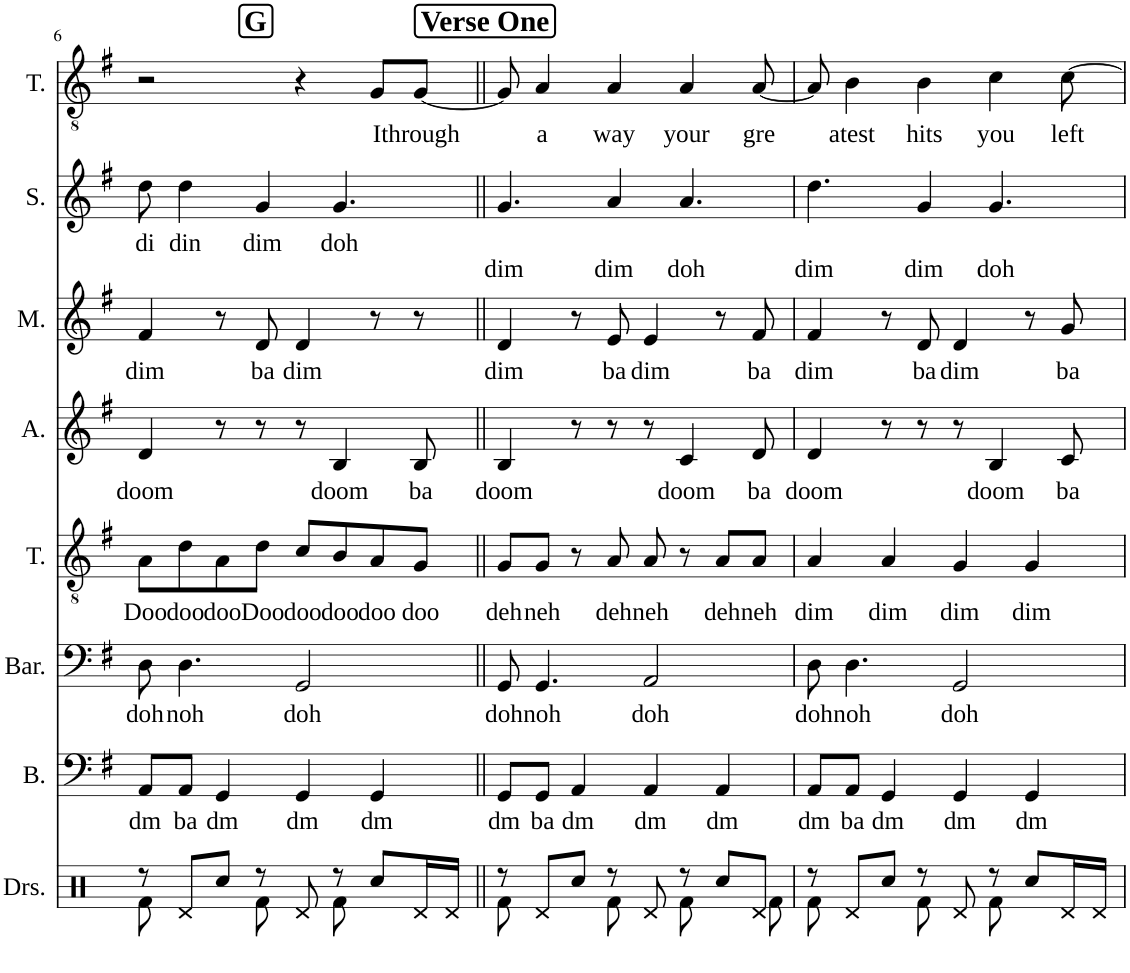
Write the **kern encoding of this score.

**kern	**kern	**text	**kern	**text	**kern	**text	**kern	**text	**kern	**text	**kern	**text	**text	**kern	**text
*part8	*part7	*part7	*part6	*part6	*part5	*part5	*part4	*part4	*part3	*part3	*part2	*part2	*part2	*part1	*part1
*staff8	*staff7	*staff7	*staff6	*staff6	*staff5	*staff5	*staff4	*staff4	*staff3	*staff3	*staff2	*staff2	*staff2	*staff1	*staff1
*I"Drumset	*I"Bass	*	*I"Baritone	*	*I"Tenor	*	*I"Alto	*	*I"Mezzo	*	*I"Soprano	*	*	*I"Tenor	*
*I'Drs.	*I'B.	*	*I'Bar.	*	*I'T.	*	*I'A.	*	*I'M.	*	*I'S.	*	*	*I'T.	*
!!LO:PB:g=z
*clefX	*clefF4	*	*clefF4	*	*clefGv2	*	*clefG2	*	*clefG2	*	*clefG2	*	*	*clefGv2	*
*k[]	*k[f#]	*	*k[f#]	*	*k[f#]	*	*k[f#]	*	*k[f#]	*	*k[f#]	*	*	*k[f#]	*
*M4/4	*M4/4	*	*M4/4	*	*M4/4	*	*M4/4	*	*M4/4	*	*M4/4	*	*	*M4/4	*
!!LO:REH:place=s1:a:B:cj:fs=14:t=G:qo=1.5
=6	=6	=6	=6	=6	=6	=6	=6	=6	=6	=6	=6	=6	=6	=6	=6
*^	*	*	*	*	*	*	*	*	*	*	*	*	*	*	*
!	!	!	!LO:LY:b	!	!LO:LY:b	!	!LO:LY:b	!	!LO:LY:b	!	!LO:LY:b	!	!LO:LY:b	!	!	!
8r	8Rf\	8AA/L	dm	8D\	doh	8A\L	Doo	4d/	doom	4f#/	dim	8dd\	di	.	2r	.
!	!	!	!LO:LY:b	!	!LO:LY:b	!	!LO:LY:b	!	!	!	!	!	!LO:LY:b	!	!	!
8Rd/L	4ryy	8AA/J	ba	4.D\	noh	8d\	doo	.	.	.	.	4dd\	din	.	.	.
!	!	!	!LO:LY:b	!	!	!	!LO:LY:b	!	!	!	!	!	!	!	!	!
8Rcc/J	.	4GG/	dm	.	.	8A\	doo	8r	.	8r	.	.	.	.	.	.
!	!	!	!	!	!	!	!LO:LY:b	!	!	!	!LO:LY:b	!	!LO:LY:b	!	!	!
8r	8Rf\	.	.	.	.	8d\J	Doo	8r	.	8d/	ba	4g/	dim	.	.	.
!	!	!	!LO:LY:b	!	!LO:LY:b	!	!LO:LY:b	!	!	!	!LO:LY:b	!	!	!	!	!
8Rd/	8ryy	4GG/	dm	2GG/	doh	8c/L	doo	8r	.	4d/	dim	.	.	.	4r	.
!	!	!	!	!	!	!	!LO:LY:b	!	!LO:LY:b	!	!	!	!LO:LY:b	!	!	!
8r	8Rf\	.	.	.	.	8B/	doo	4B/	doom	.	.	4.g/	doh	.	.	.
!	!	!	!LO:LY:b	!	!	!	!LO:LY:b	!	!	!	!	!	!	!	!	!LO:LY:b
8Rcc/L	4ryy	4GG/	dm	.	.	8A/	doo	.	.	8r	.	.	.	.	8G/L	I
!	!	!	!	!	!	!	!LO:LY:b	!	!LO:LY:b	!	!	!	!	!	!	!LO:LY:b
16Rd/L	.	.	.	.	.	8G/J	doo	8B/	ba	8r	.	.	.	.	[8G/J	through
16Rd/JJ	.	.	.	.	.	.	.	.	.	.	.	.	.	.	.	.
!!LO:REH:place=s1:a:B:cj:fs=14:t=Verse One
=7||	=7||	=7||	=7||	=7||	=7||	=7||	=7||	=7||	=7||	=7||	=7||	=7||	=7||	=7||	=7||	=7||
!	!	!	!LO:LY:b	!	!LO:LY:b	!	!LO:LY:b	!	!LO:LY:b	!	!LO:LY:b	!	!	!LO:LY:b	!	!
8r	8Rf\	8GG/L	dm	8GG/	doh	8G/L	deh	4B/	doom	4d/	dim	4.g/	.	dim	8G/]	.
!	!	!	!LO:LY:b	!	!LO:LY:b	!	!LO:LY:b	!	!	!	!	!	!	!	!	!LO:LY:b
8Rd/L	4ryy	8GG/J	ba	4.GG/	noh	8G/J	neh	.	.	.	.	.	.	.	4A/	a
!	!	!	!LO:LY:b	!	!	!	!	!	!	!	!	!	!	!	!	!
8Rcc/J	.	4AA/	dm	.	.	8r	.	8r	.	8r	.	.	.	.	.	.
!	!	!	!	!	!	!	!LO:LY:b	!	!	!	!LO:LY:b	!	!	!LO:LY:b	!	!LO:LY:b
8r	8Rf\	.	.	.	.	8A/	deh	8r	.	8e/	ba	4a/	.	dim	4A/	way
!	!	!	!LO:LY:b	!	!LO:LY:b	!	!LO:LY:b	!	!	!	!LO:LY:b	!	!	!	!	!
8Rd/	8ryy	4AA/	dm	2AA/	doh	8A/	neh	8r	.	4e/	dim	.	.	.	.	.
!	!	!	!	!	!	!	!	!	!LO:LY:b	!	!	!	!	!LO:LY:b	!	!LO:LY:b
8r	8Rf\	.	.	.	.	8r	.	4c/	doom	.	.	4.a/	.	doh	4A/	your
!	!	!	!LO:LY:b	!	!	!	!LO:LY:b	!	!	!	!	!	!	!	!	!
8Rcc/L	8ryy	4AA/	dm	.	.	8A/L	deh	.	.	8r	.	.	.	.	.	.
!	!	!	!	!	!	!	!LO:LY:b	!	!LO:LY:b	!	!LO:LY:b	!	!	!	!	!LO:LY:b
8Rd/J	8Rf\	.	.	.	.	8A/J	neh	8d/	ba	8f#/	ba	.	.	.	[8A/	gre
=8	=8	=8	=8	=8	=8	=8	=8	=8	=8	=8	=8	=8	=8	=8	=8	=8
!	!	!	!LO:LY:b	!	!LO:LY:b	!	!LO:LY:b	!	!LO:LY:b	!	!LO:LY:b	!	!	!LO:LY:b	!	!
8r	8Rf\	8AA/L	dm	8D\	doh	4A/	dim	4d/	doom	4f#/	dim	4.dd\	.	dim	8A/]	.
!	!	!	!LO:LY:b	!	!LO:LY:b	!	!	!	!	!	!	!	!	!	!	!LO:LY:b
8Rd/L	4ryy	8AA/J	ba	4.D\	noh	.	.	.	.	.	.	.	.	.	4B\	atest
!	!	!	!LO:LY:b	!	!	!	!LO:LY:b	!	!	!	!	!	!	!	!	!
8Rcc/J	.	4GG/	dm	.	.	4A/	dim	8r	.	8r	.	.	.	.	.	.
!	!	!	!	!	!	!	!	!	!	!	!LO:LY:b	!	!	!LO:LY:b	!	!LO:LY:b
8r	8Rf\	.	.	.	.	.	.	8r	.	8d/	ba	4g/	.	dim	4B\	hits
!	!	!	!LO:LY:b	!	!LO:LY:b	!	!LO:LY:b	!	!	!	!LO:LY:b	!	!	!	!	!
8Rd/	8ryy	4GG/	dm	2GG/	doh	4G/	dim	8r	.	4d/	dim	.	.	.	.	.
!	!	!	!	!	!	!	!	!	!LO:LY:b	!	!	!	!	!LO:LY:b	!	!LO:LY:b
8r	8Rf\	.	.	.	.	.	.	4B/	doom	.	.	4.g/	.	doh	4c\	you
!	!	!	!LO:LY:b	!	!	!	!LO:LY:b	!	!	!	!	!	!	!	!	!
8Rcc/L	4ryy	4GG/	dm	.	.	4G/	dim	.	.	8r	.	.	.	.	.	.
!	!	!	!	!	!	!	!	!	!LO:LY:b	!	!LO:LY:b	!	!	!	!	!LO:LY:b
16Rd/L	.	.	.	.	.	.	.	8c/	ba	8g/	ba	.	.	.	[8c\	left
16Rd/JJ	.	.	.	.	.	.	.	.	.	.	.	.	.	.	.	.
*v	*v	*	*	*	*	*	*	*	*	*	*	*	*	*	*	*
=	=	=	=	=	=	=	=	=	=	=	=	=	=	=	=
*-	*-	*-	*-	*-	*-	*-	*-	*-	*-	*-	*-	*-	*-	*-	*-
